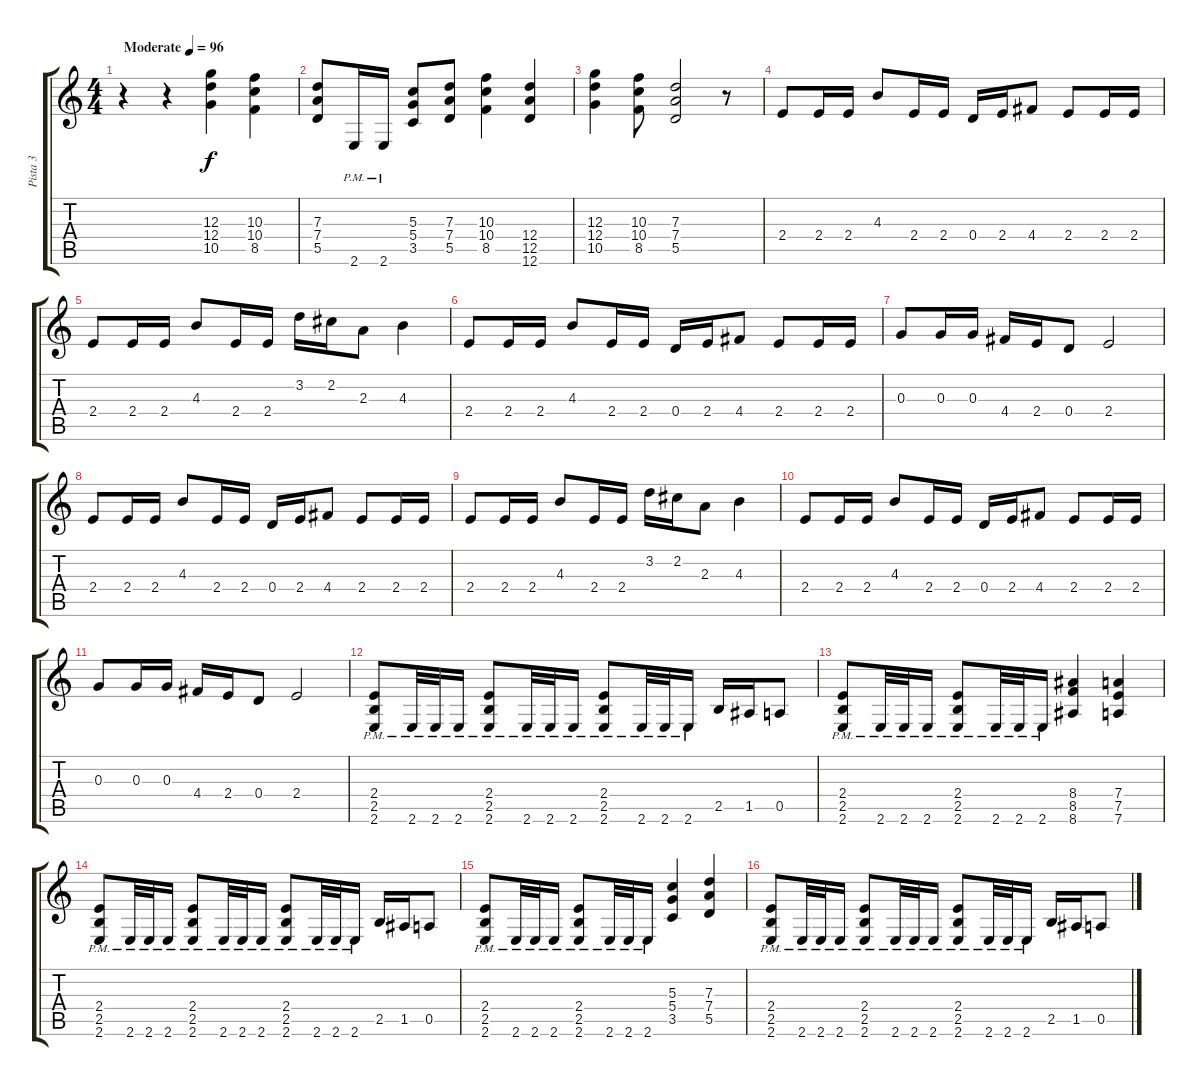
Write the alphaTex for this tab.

\track ("Pista 3" "Pista 3") {instrument overdrivenguitar}
\staff {score tabs}
\tuning (E4 B3 G3 D3 A2 D2) {hide}
\ts (4 4)
\tempo (96 "Moderate")
\clef g2
\ks c
r.4{dy f instrument overdrivenguitar} r.4 (12.3 12.4 10.5).4 (10.3 10.4 8.5).4 |
(7.3 7.4 5.5).8 2.6{pm}.16 2.6{pm}.16 (5.3 5.4 3.5).8 (7.3 7.4 5.5).8 (10.3 10.4 8.5).4 (12.4 12.5 12.6).4 |
(12.3 12.4 10.5).4 (10.3 10.4 8.5).8 (7.3 7.4 5.5).2 r.8 |
2.4.8 2.4.16 2.4.16 4.3.8 2.4.16 2.4.16 0.4.16 2.4.16 4.4.8 2.4.8 2.4.16 2.4.16 |
2.4.8 2.4.16 2.4.16 4.3.8 2.4.16 2.4.16 3.2.16 2.2.16 2.3.8 4.3.4 |
2.4.8 2.4.16 2.4.16 4.3.8 2.4.16 2.4.16 0.4.16 2.4.16 4.4.8 2.4.8 2.4.16 2.4.16 |
0.3.8 0.3.16 0.3.16 4.4.16 2.4.16 0.4.8 2.4.2 |
2.4.8 2.4.16 2.4.16 4.3.8 2.4.16 2.4.16 0.4.16 2.4.16 4.4.8 2.4.8 2.4.16 2.4.16 |
2.4.8 2.4.16 2.4.16 4.3.8 2.4.16 2.4.16 3.2.16 2.2.16 2.3.8 4.3.4 |
2.4.8 2.4.16 2.4.16 4.3.8 2.4.16 2.4.16 0.4.16 2.4.16 4.4.8 2.4.8 2.4.16 2.4.16 |
0.3.8 0.3.16 0.3.16 4.4.16 2.4.16 0.4.8 2.4.2 |
(2.4{pm} 2.5{pm} 2.6{pm}).8 2.6{pm}.32 2.6{pm}.32 2.6{pm}.16 (2.4{pm} 2.5{pm} 2.6{pm}).8 2.6{pm}.32 2.6{pm}.32 2.6{pm}.16 (2.4{pm} 2.5{pm} 2.6{pm}).8 2.6{pm}.32 2.6{pm}.32 2.6{pm}.16 2.5.16 1.5.16 0.5.8 |
(2.4{pm} 2.5{pm} 2.6{pm}).8 2.6{pm}.32 2.6{pm}.32 2.6{pm}.16 (2.4{pm} 2.5{pm} 2.6{pm}).8 2.6{pm}.32 2.6{pm}.32 2.6{pm}.16 (8.4 8.5 8.6).4 (7.4 7.5 7.6).4 |
(2.4{pm} 2.5{pm} 2.6{pm}).8 2.6{pm}.32 2.6{pm}.32 2.6{pm}.16 (2.4{pm} 2.5{pm} 2.6{pm}).8 2.6{pm}.32 2.6{pm}.32 2.6{pm}.16 (2.4{pm} 2.5{pm} 2.6{pm}).8 2.6{pm}.32 2.6{pm}.32 2.6{pm}.16 2.5.16 1.5.16 0.5.8 |
(2.4{pm} 2.5{pm} 2.6{pm}).8 2.6{pm}.32 2.6{pm}.32 2.6{pm}.16 (2.4{pm} 2.5{pm} 2.6{pm}).8 2.6{pm}.32 2.6{pm}.32 2.6{pm}.16 (5.3 5.4 3.5).4 (7.3 7.4 5.5).4 |
(2.4{pm} 2.5{pm} 2.6{pm}).8 2.6{pm}.32 2.6{pm}.32 2.6{pm}.16 (2.4{pm} 2.5{pm} 2.6{pm}).8 2.6{pm}.32 2.6{pm}.32 2.6{pm}.16 (2.4{pm} 2.5{pm} 2.6{pm}).8 2.6{pm}.32 2.6{pm}.32 2.6{pm}.16 2.5.16 1.5.16 0.5.8
